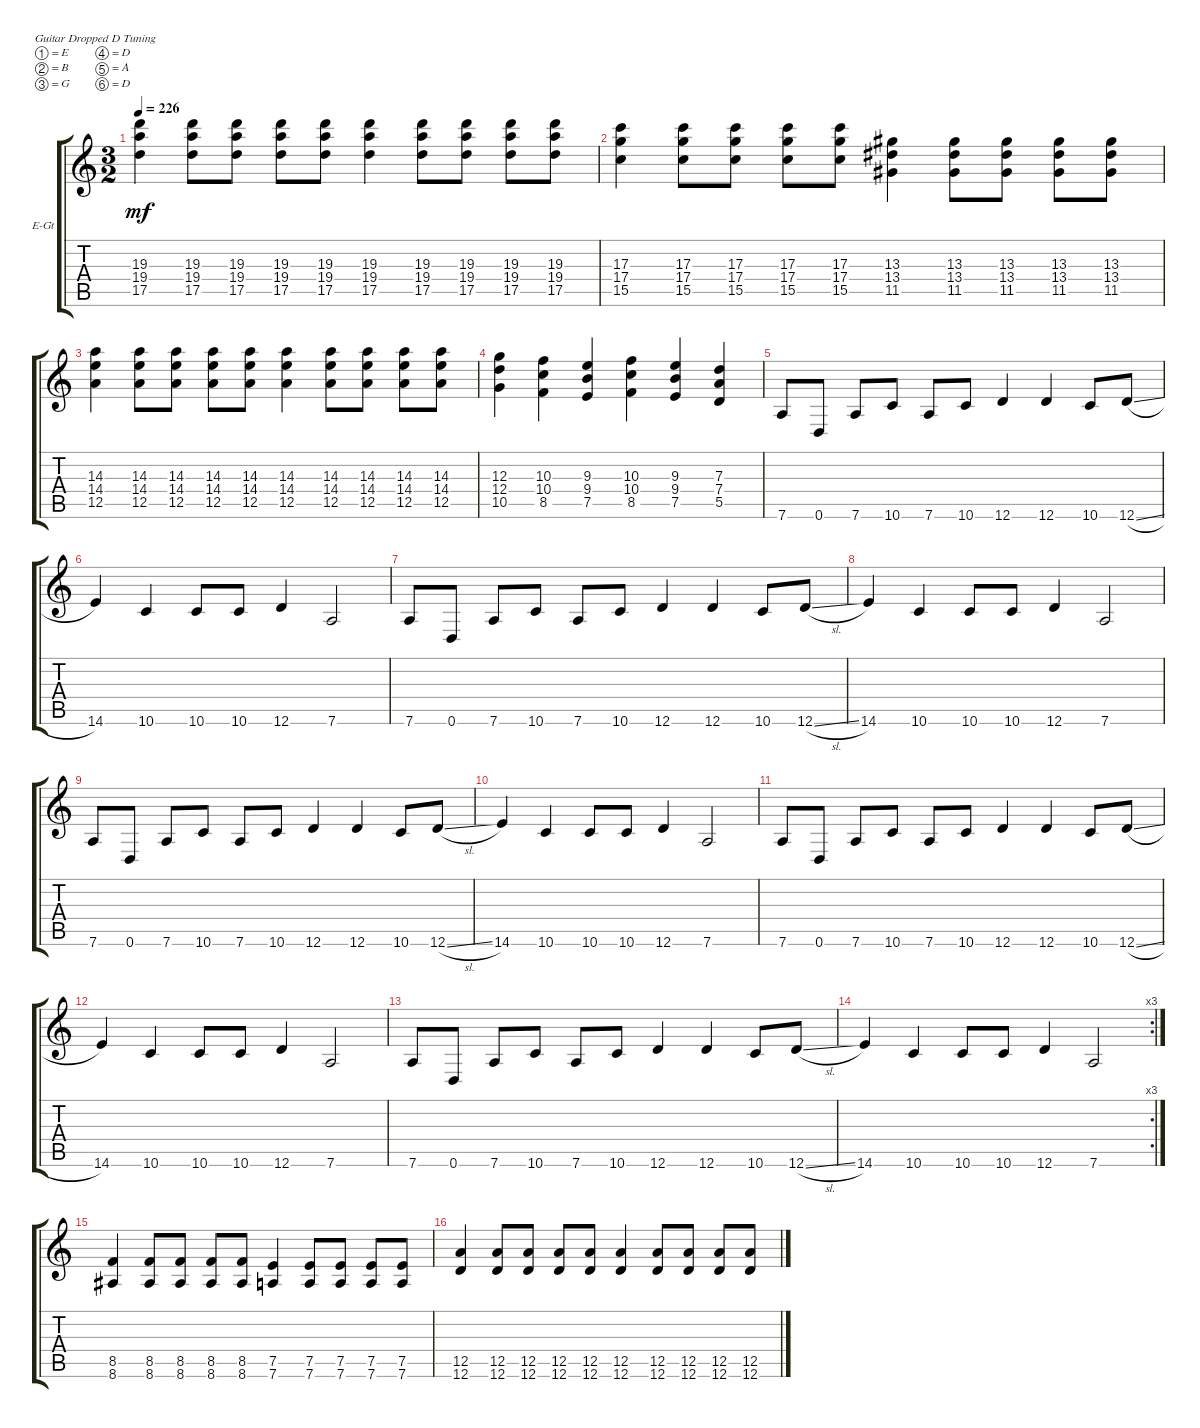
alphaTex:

\defaultSystemsLayout 4
\bracketExtendMode groupsimilarinstruments
\firstSystemTrackNameOrientation horizontal
\otherSystemsTrackNameOrientation horizontal
\track ("Electric Guitar" "E-Gt") {instrument distortionguitar}
\staff {score tabs}
\tuning (E4 B3 G3 D3 A2 D2)
\ts (3 2)
\tempo 226
\clef g2
\ks c
(17.5 19.4 19.3).4{dy mf} (17.5 19.4 19.3).8 (17.5 19.4 19.3).8 (17.5 19.4 19.3).8 (17.5 19.4 19.3).8 (17.5 19.4 19.3).4 (17.5 19.4 19.3).8 (17.5 19.4 19.3).8 (17.5 19.4 19.3).8 (17.5 19.4 19.3).8 |
(15.5 17.4 17.3).4 (15.5 17.4 17.3).8 (15.5 17.4 17.3).8 (15.5 17.4 17.3).8 (15.5 17.4 17.3).8 (11.5 13.4 13.3).4 (11.5 13.4 13.3).8 (11.5 13.4 13.3).8 (11.5 13.4 13.3).8 (11.5 13.4 13.3).8 |
(12.5 14.4 14.3).4 (12.5 14.4 14.3).8 (12.5 14.4 14.3).8 (12.5 14.4 14.3).8 (12.5 14.4 14.3).8 (12.5 14.4 14.3).4 (12.5 14.4 14.3).8 (12.5 14.4 14.3).8 (12.5 14.4 14.3).8 (12.5 14.4 14.3).8 |
(10.5 12.4 12.3).4 (8.5 10.4 10.3).4 (7.5 9.4 9.3).4 (8.5 10.4 10.3).4 (9.3 9.4 7.5).4 (5.5 7.4 7.3).4 |
7.6.8 0.6.8 7.6.8 10.6.8 7.6.8 10.6.8 12.6.4 12.6.4 10.6.8 12.6{sl}.8 |
14.6.4 10.6.4 10.6.8 10.6.8 12.6.4 7.6.2 |
7.6.8 0.6.8 7.6.8 10.6.8 7.6.8 10.6.8 12.6.4 12.6.4 10.6.8 12.6{sl}.8 |
14.6.4 10.6.4 10.6.8 10.6.8 12.6.4 7.6.2 |
7.6.8 0.6.8 7.6.8 10.6.8 7.6.8 10.6.8 12.6.4 12.6.4 10.6.8 12.6{sl}.8 |
14.6.4 10.6.4 10.6.8 10.6.8 12.6.4 7.6.2 |
7.6.8 0.6.8 7.6.8 10.6.8 7.6.8 10.6.8 12.6.4 12.6.4 10.6.8 12.6{sl}.8 |
14.6.4 10.6.4 10.6.8 10.6.8 12.6.4 7.6.2 |
7.6.8 0.6.8 7.6.8 10.6.8 7.6.8 10.6.8 12.6.4 12.6.4 10.6.8 12.6{sl}.8 |
\rc 3
14.6.4 10.6.4 10.6.8 10.6.8 12.6.4 7.6.2 |
(8.6 8.5).4 (8.6 8.5).8 (8.6 8.5).8 (8.6 8.5).8 (8.6 8.5).8 (7.6 7.5).4 (7.6 7.5).8 (7.6 7.5).8 (7.6 7.5).8 (7.6 7.5).8 |
(12.5 12.6).4 (12.6 12.5).8 (12.5 12.6).8 (12.5 12.6).8 (12.6 12.5).8 (12.5 12.6).4 (12.6 12.5).8 (12.5 12.6).8 (12.6 12.5).8 (12.6 12.5).8
